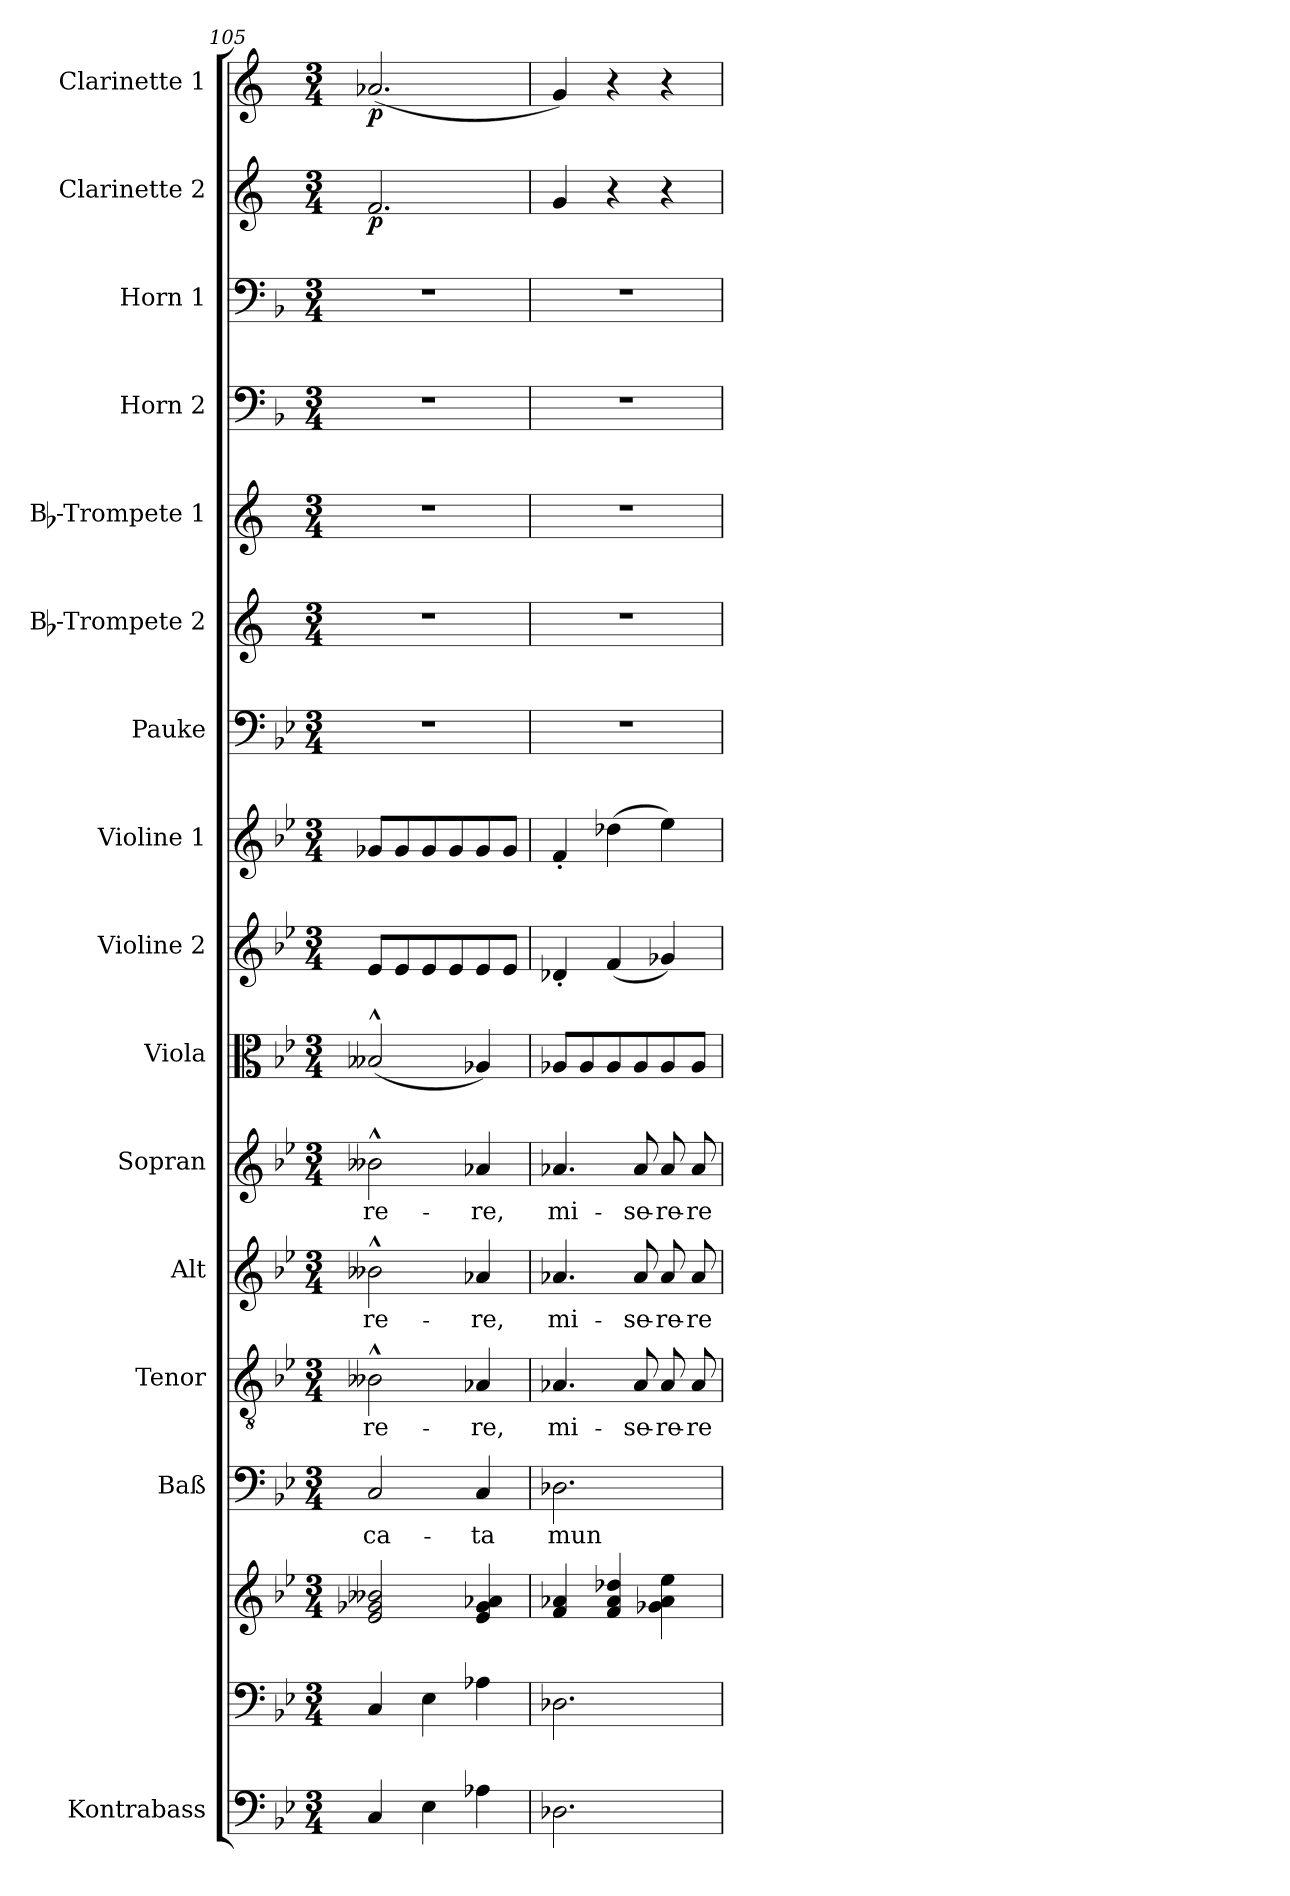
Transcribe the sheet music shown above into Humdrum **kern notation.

**kern	**kern	**kern	**kern	**text	**kern	**text	**kern	**text	**kern	**text	**kern	**kern	**kern	**kern	**kern	**kern	**kern	**kern	**kern	**dynam	**kern	**dynam
*part16	*part15	*part15	*part14	*part14	*part13	*part13	*part12	*part12	*part11	*part11	*part10	*part9	*part8	*part7	*part6	*part5	*part4	*part3	*part2	*part2	*part1	*part1
*staff17	*staff16	*staff15	*staff14	*staff14	*staff13	*staff13	*staff12	*staff12	*staff11	*staff11	*staff10	*staff9	*staff8	*staff7	*staff6	*staff5	*staff4	*staff3	*staff2	*staff2	*staff1	*staff1
*I"Kontrabass	*	*	*I"Baß	*	*I"Tenor	*	*I"Alt	*	*I"Sopran	*	*I"Viola	*I"Violine 2	*I"Violine 1	*I"Pauke	*I"Bb-Trompete 2	*I"Bb-Trompete 1	*I"Horn 2	*I"Horn 1	*I"Clarinette 2	*	*I"Clarinette 1	*
*I'Kb.	*	*	*I'Baß	*	*I'Ten	*	*I'Alt	*	*I'Sop	*	*I'Vla.	*I'Vln. 2	*I'Vln. 1	*I'Pk.	*I'Bb Trp. 2	*I'Bb Trp. 1	*I'Hrn. 2	*I'Hrn. 1	*I'Cl. 2	*	*I'Cl. 1	*
*clefF4	*clefF4	*clefG2	*clefF4	*	*clefGv2	*	*clefG2	*	*clefG2	*	*clefC3	*clefG2	*clefG2	*clefF4	*clefG2	*clefG2	*clefF4	*clefF4	*clefG2	*	*clefG2	*
*ITrd7c12	*	*	*	*	*	*	*	*	*	*	*	*	*	*	*ITrd1c2	*ITrd1c2	*ITrd4c7	*ITrd4c7	*ITrd1c2	*	*ITrd1c2	*
*k[b-e-]	*k[b-e-]	*k[b-e-]	*k[b-e-]	*	*k[b-e-]	*	*k[b-e-]	*	*k[b-e-]	*	*k[b-e-]	*k[b-e-]	*k[b-e-]	*k[b-e-]	*k[b-e-]	*k[b-e-]	*k[b-e-]	*k[b-e-]	*k[b-e-]	*	*k[b-e-]	*
*B-:	*B-:	*B-:	*B-:	*	*B-:	*	*B-:	*	*B-:	*	*B-:	*B-:	*B-:	*B-:	*B-:	*B-:	*B-:	*B-:	*B-:	*	*B-:	*
*M3/4	*M3/4	*M3/4	*M3/4	*	*M3/4	*	*M3/4	*	*M3/4	*	*M3/4	*M3/4	*M3/4	*M3/4	*M3/4	*M3/4	*M3/4	*M3/4	*M3/4	*	*M3/4	*
=105	=105	=105	=105	=105	=105	=105	=105	=105	=105	=105	=105	=105	=105	=105	=105	=105	=105	=105	=105	=105	=105	=105
!	!	!	!	!LO:LY:b	!	!LO:LY:b	!	!LO:LY:b	!	!LO:LY:b	!	!	!	!	!	!	!	!	!	!LO:DY:b	!	!LO:DY:b
4CC/	4C/	2e-/ 2g-X/ 2b--X/	2C/	-ca-	2B--X^^>\	-re-	2b--X^^>\	-re-	2b--X^^>\	-re-	(<2B--X^^>/	8e-/L	8g-X/L	2.r	2.r	2.r	2.r	2.r	2.e-/	p	(<2.g-X/	p
.	.	.	.	.	.	.	.	.	.	.	.	8e-/	8g-/	.	.	.	.	.	.	.	.	.
4EE-\	4E-\	.	.	.	.	.	.	.	.	.	.	8e-/	8g-/	.	.	.	.	.	.	.	.	.
.	.	.	.	.	.	.	.	.	.	.	.	8e-/	8g-/	.	.	.	.	.	.	.	.	.
!	!	!	!	!LO:LY:b	!	!LO:LY:b	!	!LO:LY:b	!	!LO:LY:b	!	!	!	!	!	!	!	!	!	!	!	!
4AA-X\	4A-X\	4e-/ 4g-/ 4a-X/	4C/	-ta	4A-X/	-re,	4a-X/	-re,	4a-X/	-re,	4A-X/)	8e-/	8g-/	.	.	.	.	.	.	.	.	.
.	.	.	.	.	.	.	.	.	.	.	.	8e-/J	8g-/J	.	.	.	.	.	.	.	.	.
=106	=106	=106	=106	=106	=106	=106	=106	=106	=106	=106	=106	=106	=106	=106	=106	=106	=106	=106	=106	=106	=106	=106
!	!	!	!	!LO:LY:b	!	!LO:LY:b	!	!LO:LY:b	!	!LO:LY:b	!	!	!	!	!	!	!	!	!	!	!	!
2.DD-X\	2.D-X\	4f/ 4a-X/	2.D-X\	mun-	4.A-X/	mi-	4.a-X/	mi-	4.a-X/	mi-	8A-X/L	4d-X'</	4f'</	2.r	2.r	2.r	2.r	2.r	4f/	.	4f/)	.
.	.	.	.	.	.	.	.	.	.	.	8A-/	.	.	.	.	.	.	.	.	.	.	.
.	.	4f/ 4a-/ 4dd-X/	.	.	.	.	.	.	.	.	8A-/	(<4f/	(>4dd-X\	.	.	.	.	.	4r	.	4r	.
!	!	!	!	!	!	!LO:LY:b	!	!LO:LY:b	!	!LO:LY:b	!	!	!	!	!	!	!	!	!	!	!	!
.	.	.	.	.	8A-/	-se-	8a-/	-se-	8a-/	-se-	8A-/	.	.	.	.	.	.	.	.	.	.	.
!	!	!	!	!	!	!LO:LY:b	!	!LO:LY:b	!	!LO:LY:b	!	!	!	!	!	!	!	!	!	!	!	!
.	.	4g-X\ 4a-\ 4ee-\	.	.	8A-/	-re-	8a-/	-re-	8a-/	-re-	8A-/	4g-X/)	4ee-\)	.	.	.	.	.	4r	.	4r	.
!	!	!	!	!	!	!LO:LY:b	!	!LO:LY:b	!	!LO:LY:b	!	!	!	!	!	!	!	!	!	!	!	!
.	.	.	.	.	8A-/	-re	8a-/	-re	8a-/	-re	8A-/J	.	.	.	.	.	.	.	.	.	.	.
=	=	=	=	=	=	=	=	=	=	=	=	=	=	=	=	=	=	=	=	=	=	=
*-	*-	*-	*-	*-	*-	*-	*-	*-	*-	*-	*-	*-	*-	*-	*-	*-	*-	*-	*-	*-	*-	*-
